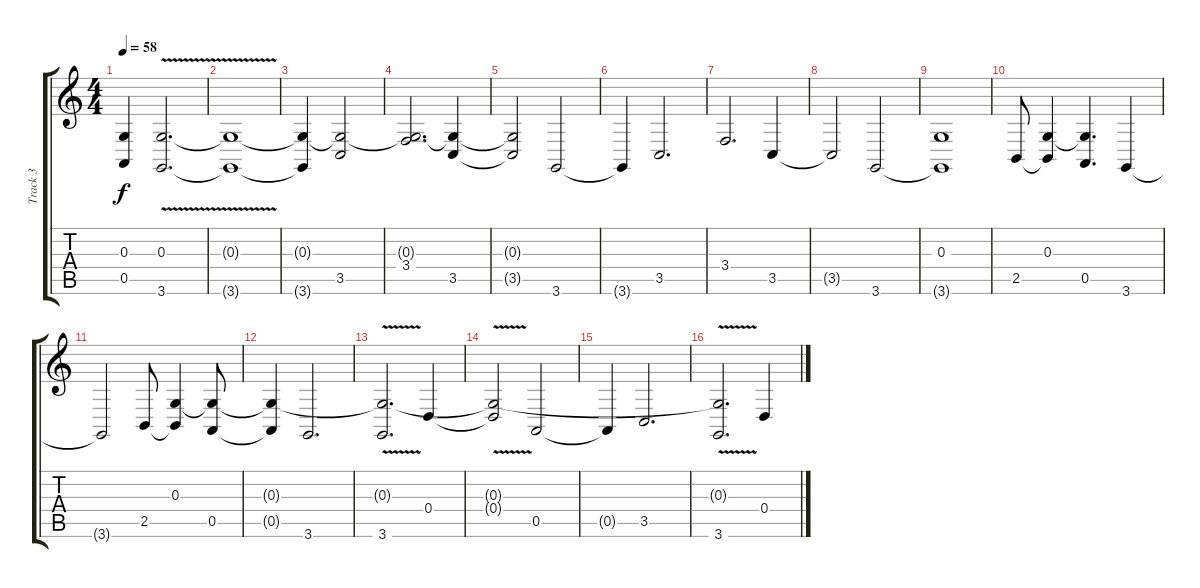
\track ("Track 3" "Track 3") {instrument fx2soundtrack}
\staff {score tabs}
\tuning (E4 B3 G3 D3 A2 E2) {hide}
\ts (4 4)
\tempo 58
\clef g2
\ks c
(0.3{t} 0.5{t}).4{dy f} (0.3{v} 3.6).2{d} |
(0.3{t} 3.6{t}).1 |
(0.3{t} 3.6{t}).4 (0.3{t} 3.5).2 |
(0.3{t} 3.4).2{d} (0.3{t} 3.5).4 |
(0.3{t} 3.5{t}).2 3.6.2 |
3.6{t}.4 3.5.2{d} |
3.4.2{d} 3.5.4 |
3.5{t}.2 3.6.2 |
(0.3 3.6{t}).1 |
2.5.8 (0.3 2.5{t}).4 (0.3{t} 0.5).4{d} 3.6.4 |
3.6{t}.2 2.5.8 (0.3 2.5{t}).4 (0.3{t} 0.5).8 |
(0.3{t} 0.5{t}).4 3.6.2{d} |
(0.3{v t} 3.6).2{d} 0.4.4 |
(0.3{t} 0.4{t}).2 0.5.2 |
0.5{t}.4 3.5.2{d} |
(0.3{v t} 3.6).2{d} 0.4.4
